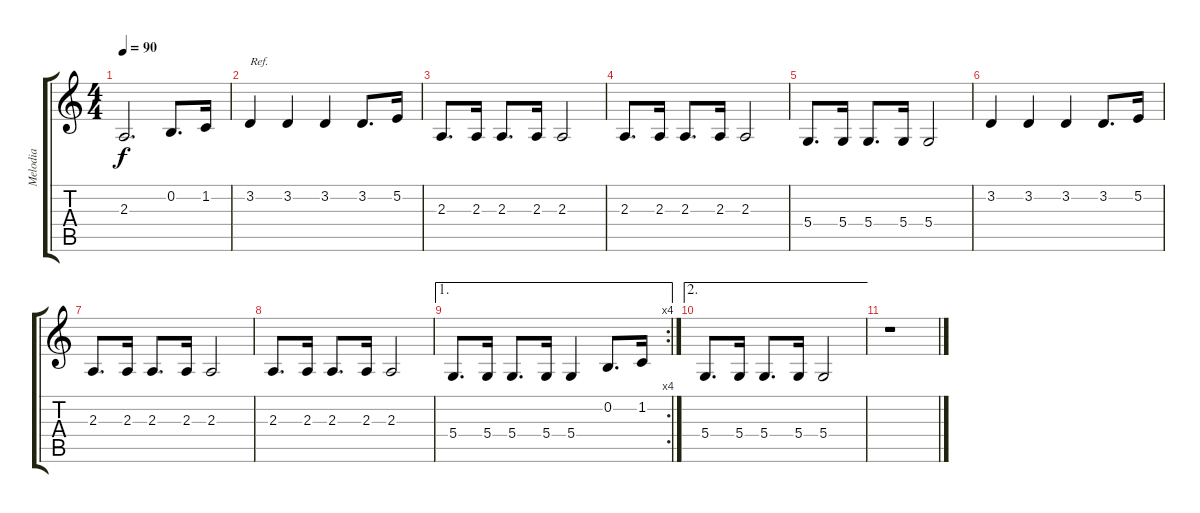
\track ("Melodia" "Melodia") {instrument ocarina}
\staff {score tabs}
\tuning (E4 B3 G3 D3 A2 E2) {hide}
\ts (4 4)
\tempo 90
\clef g2
\ks c
2.3.2{d dy f} 0.2.8{d} 1.2.16 |
3.2.4{txt "Ref."} 3.2.4 3.2.4 3.2.8{d} 5.2.16 |
2.3.8{d} 2.3.16 2.3.8{d} 2.3.16 2.3.2 |
2.3.8{d} 2.3.16 2.3.8{d} 2.3.16 2.3.2 |
5.4.8{d} 5.4.16 5.4.8{d} 5.4.16 5.4.2 |
3.2.4 3.2.4 3.2.4 3.2.8{d} 5.2.16 |
2.3.8{d} 2.3.16 2.3.8{d} 2.3.16 2.3.2 |
2.3.8{d} 2.3.16 2.3.8{d} 2.3.16 2.3.2 |
\ae 1
\rc 4
5.4.8{d} 5.4.16 5.4.8{d} 5.4.16 5.4.4 0.2.8{d} 1.2.16 |
\ae 2
5.4.8{d} 5.4.16 5.4.8{d} 5.4.16 5.4.2 |
r.1
